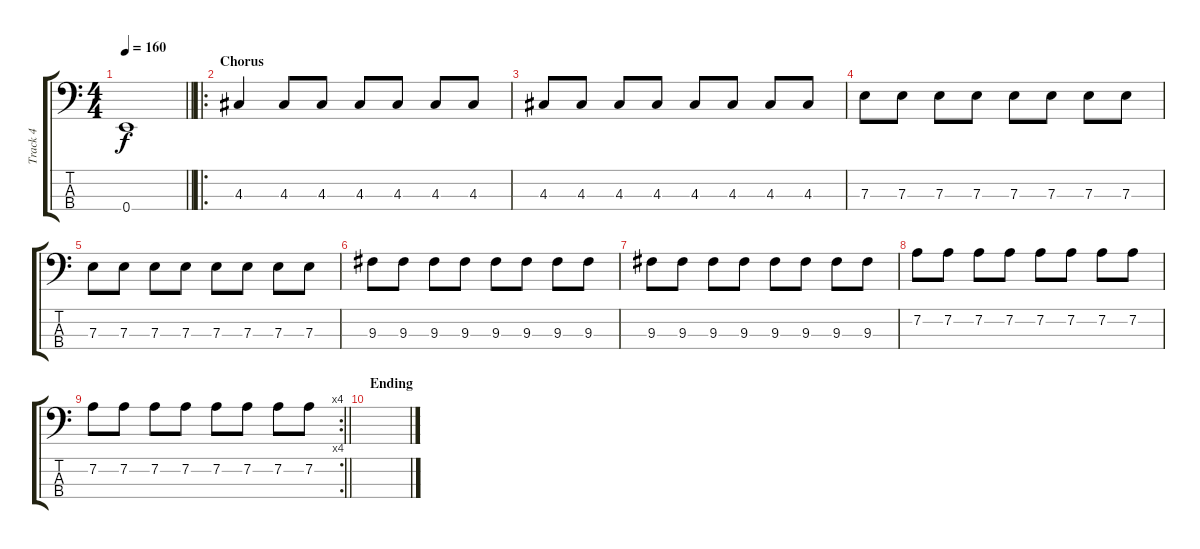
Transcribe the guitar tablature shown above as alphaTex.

\track ("Track 4" "Track 4") {instrument electricbasspick}
\staff {score tabs}
\tuning (G2 D2 A1 E1) {hide}
\ts (4 4)
\tempo 160
\clef f4
\barLineRight lightlight
\ks c
0.4.1{dy f} |
\ro
\section ("" "Chorus")
4.3.4 4.3.8 4.3.8 4.3.8 4.3.8 4.3.8 4.3.8 |
4.3.8 4.3.8 4.3.8 4.3.8 4.3.8 4.3.8 4.3.8 4.3.8 |
7.3.8 7.3.8 7.3.8 7.3.8 7.3.8 7.3.8 7.3.8 7.3.8 |
7.3.8 7.3.8 7.3.8 7.3.8 7.3.8 7.3.8 7.3.8 7.3.8 |
9.3.8 9.3.8 9.3.8 9.3.8 9.3.8 9.3.8 9.3.8 9.3.8 |
9.3.8 9.3.8 9.3.8 9.3.8 9.3.8 9.3.8 9.3.8 9.3.8 |
7.2.8 7.2.8 7.2.8 7.2.8 7.2.8 7.2.8 7.2.8 7.2.8 |
\rc 4
\barLineRight lightlight
7.2.8 7.2.8 7.2.8 7.2.8 7.2.8 7.2.8 7.2.8 7.2.8 |
\section ("" "Ending")
